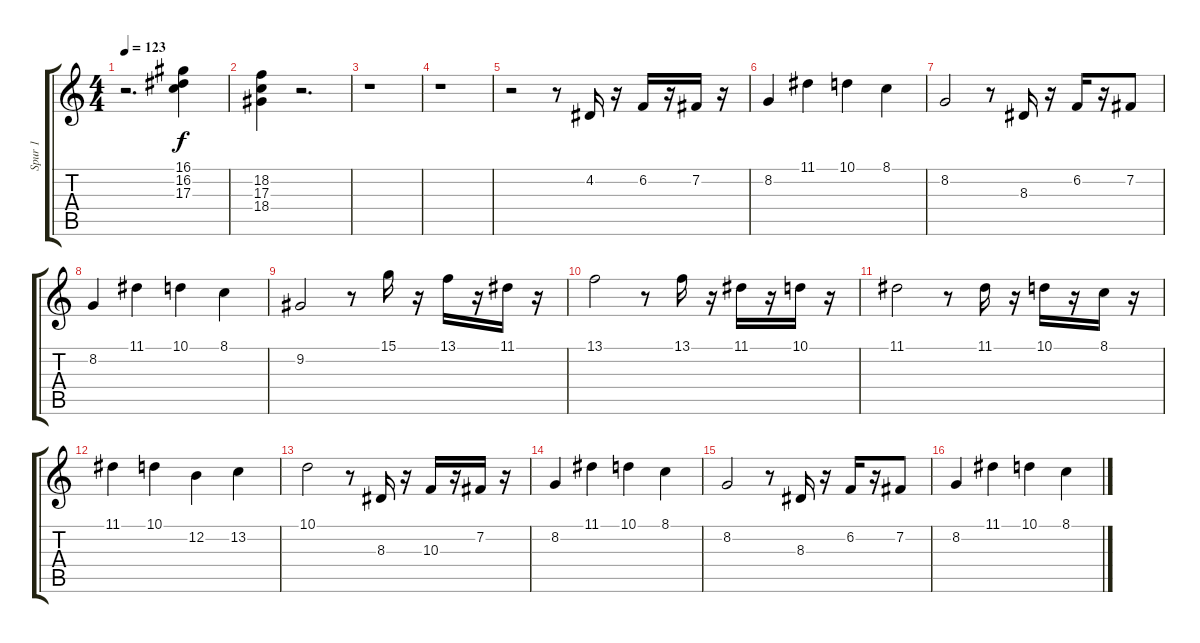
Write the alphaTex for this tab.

\track ("Spur 1" "Spur 1") {instrument brasssection}
\staff {score tabs}
\tuning (E4 B3 G3 D3 A2 E2) {hide}
\ts (4 4)
\tempo 123
\clef g2
\ks c
r.2{d dy f} (16.1 16.2 17.3).4 |
(18.2 17.3 18.4).4 r.2{d} |
r.1 |
r.1 |
r.2 r.8 4.2.16 r.16 6.2.16 r.16 7.2.16 r.16 |
8.2.4 11.1.4 10.1.4 8.1.4 |
8.2.2 r.8 8.3.16 r.16 6.2.16 r.16 7.2.8 |
8.2.4 11.1.4 10.1.4 8.1.4 |
9.2.2 r.8 15.1.16 r.16 13.1.16 r.16 11.1.16 r.16 |
13.1.2 r.8 13.1.16 r.16 11.1.16 r.16 10.1.16 r.16 |
11.1.2 r.8 11.1.16 r.16 10.1.16 r.16 8.1.16 r.16 |
11.1.4 10.1.4 12.2.4 13.2.4 |
10.1.2 r.8 8.3.16 r.16 10.3.16 r.16 7.2.16 r.16 |
8.2.4 11.1.4 10.1.4 8.1.4 |
8.2.2 r.8 8.3.16 r.16 6.2.16 r.16 7.2.8 |
8.2.4 11.1.4 10.1.4 8.1.4
